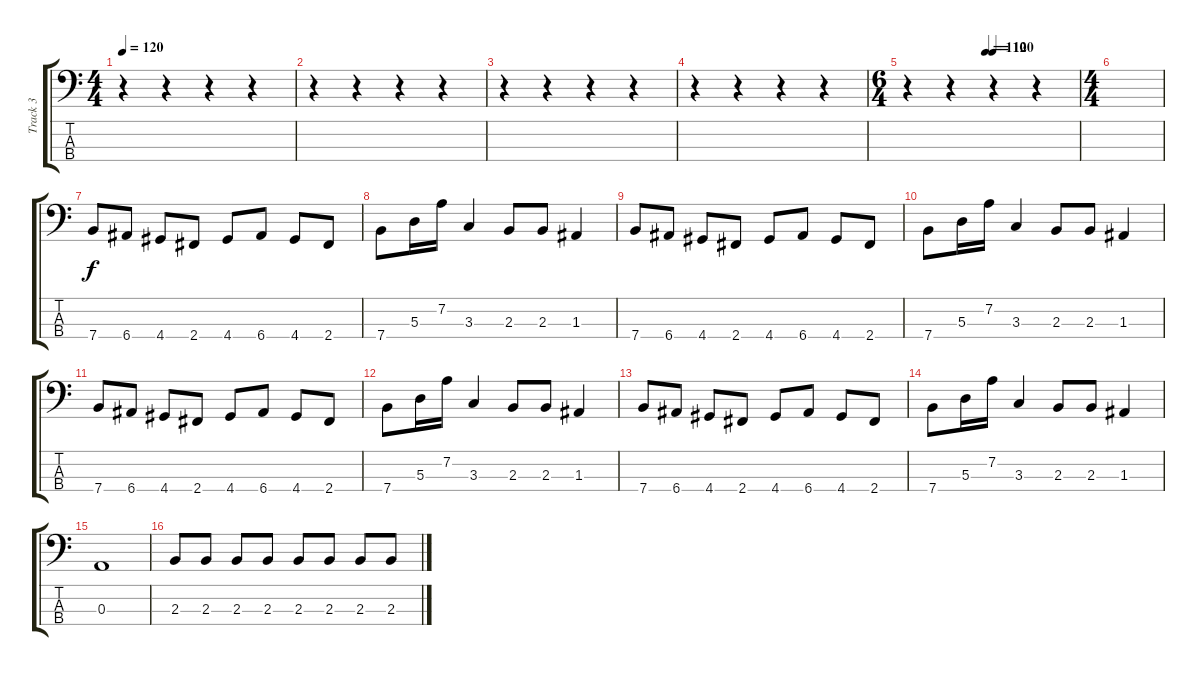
\track ("Track 3" "Track 3") {instrument electricbasspick}
\staff {score tabs}
\tuning (G2 D2 A1 E1) {hide}
\ts (4 4)
\tempo 120
\clef f4
\ks c
r.4{dy f instrument electricbasspick} r.4 r.4 r.4 |
r.4 r.4 r.4 r.4 |
r.4 r.4 r.4 r.4 |
r.4 r.4 r.4 r.4 |
\ts (6 4)
\tempo (110 0.4583333333333333)
\tempo (120 0.5)
r.4 r.4 r.4 r.4 |
\ts (4 4)
|
7.4.8 6.4.8 4.4.8 2.4.8 4.4.8 6.4.8 4.4.8 2.4.8 |
7.4.8 5.3.16 7.2.16 3.3.4 2.3.8 2.3.8 1.3.4 |
7.4.8 6.4.8 4.4.8 2.4.8 4.4.8 6.4.8 4.4.8 2.4.8 |
7.4.8 5.3.16 7.2.16 3.3.4 2.3.8 2.3.8 1.3.4 |
7.4.8 6.4.8 4.4.8 2.4.8 4.4.8 6.4.8 4.4.8 2.4.8 |
7.4.8 5.3.16 7.2.16 3.3.4 2.3.8 2.3.8 1.3.4 |
7.4.8 6.4.8 4.4.8 2.4.8 4.4.8 6.4.8 4.4.8 2.4.8 |
7.4.8 5.3.16 7.2.16 3.3.4 2.3.8 2.3.8 1.3.4 |
0.3.1 |
2.3.8 2.3.8 2.3.8 2.3.8 2.3.8 2.3.8 2.3.8 2.3.8
